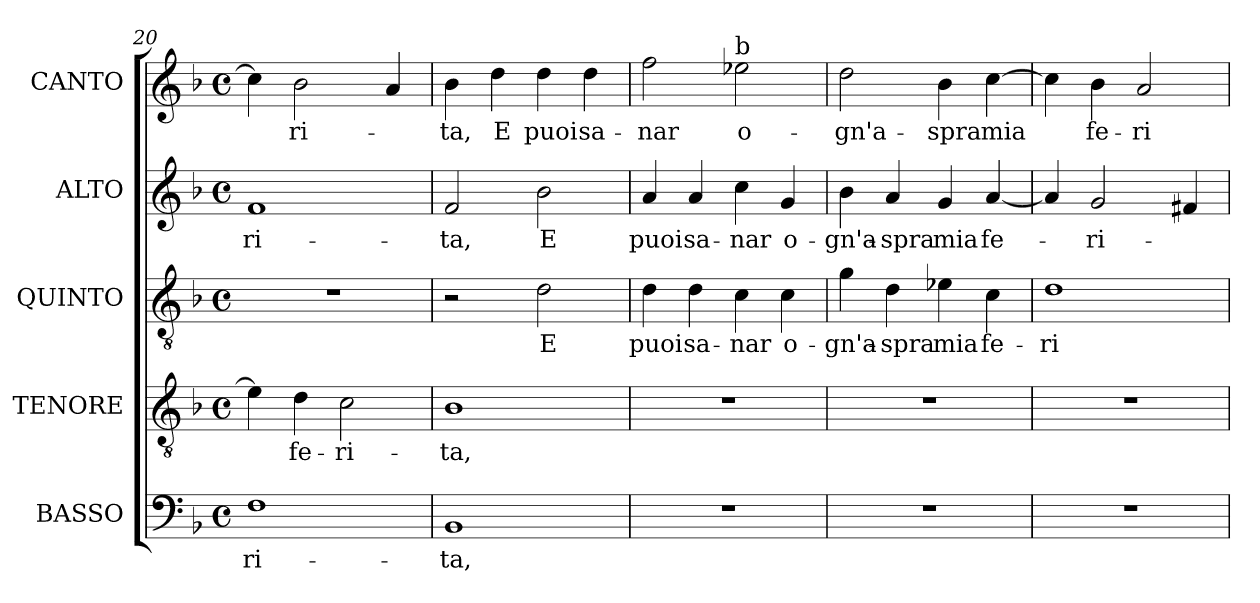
**kern	**text	**kern	**text	**kern	**text	**kern	**text	**kern	**text
*part5	*part5	*part4	*part4	*part3	*part3	*part2	*part2	*part1	*part1
*staff5	*staff5	*staff4	*staff4	*staff3	*staff3	*staff2	*staff2	*staff1	*staff1
*I"BASSO	*	*I"TENORE	*	*I"QUINTO	*	*I"ALTO	*	*I"CANTO	*
*I'B	*	*I'T	*	*	*	*	*	*	*
*clefF4	*	*clefGv2	*	*clefGv2	*	*clefG2	*	*clefG2	*
*	*	*ITrd7c12	*	*ITrd7c12	*	*	*	*	*
*k[b-]	*	*k[b-]	*	*k[b-]	*	*k[b-]	*	*k[b-]	*
*F:	*	*F:	*	*F:	*	*F:	*	*F:	*
*M4/4	*	*M4/4	*	*M4/4	*	*M4/4	*	*M4/4	*
*met(c)	*	*met(c)	*	*met(c)	*	*met(c)	*	*met(c)	*
=20	=20	=20	=20	=20	=20	=20	=20	=20	=20
!	!LO:LY:b:color=#000000	!	!	!	!	!	!	!	!
!	!	!	!	!	!	!	!LO:LY:b:color=#000000	!	!
1Fi	-ri-	4E-i\]	.	1r	.	1fi	-ri-	4cci\]	.
!	!	!	!LO:LY:b:color=#000000	!	!	!	!	!	!
!	!	!	!	!	!	!	!	!	!LO:LY:b:color=#000000
.	.	4Di\	fe-	.	.	.	.	2b-i\	-ri-
!	!	!	!LO:LY:b:color=#000000	!	!	!	!	!	!
.	.	2Ci\	-ri-	.	.	.	.	.	.
.	.	.	.	.	.	.	.	4ai/	.
=21	=21	=21	=21	=21	=21	=21	=21	=21	=21
!	!LO:LY:b:color=#000000	!	!	!	!	!	!	!	!
!	!	!	!LO:LY:b:color=#000000	!	!	!	!	!	!
!	!	!	!	!	!	!	!LO:LY:b:color=#000000	!	!
!	!	!	!	!	!	!	!	!	!LO:LY:b:color=#000000
1BB-i	-ta,	1BB-i	-ta,	2r	.	2fi/	-ta,	4b-i\	-ta,
!	!	!	!	!	!	!	!	!	!LO:LY:b:color=#000000
.	.	.	.	.	.	.	.	4ddi\	E
!	!	!	!	!	!LO:LY:b:color=#000000	!	!	!	!
!	!	!	!	!	!	!	!LO:LY:b:color=#000000	!	!
!	!	!	!	!	!	!	!	!	!LO:LY:b:color=#000000
.	.	.	.	2Di\	E	2b-i\	E	4ddi\	puoi
!	!	!	!	!	!	!	!	!	!LO:LY:b:color=#000000
.	.	.	.	.	.	.	.	4ddi\	sa-
=22	=22	=22	=22	=22	=22	=22	=22	=22	=22
!	!	!	!	!	!LO:LY:b:color=#000000	!	!	!	!
!	!	!	!	!	!	!	!LO:LY:b:color=#000000	!	!
!	!	!	!	!	!	!	!	!	!LO:LY:b:color=#000000
1r	.	1r	.	4Di\	puoi	4ai/	puoi	2ffi\	-nar
!	!	!	!	!	!LO:LY:b:color=#000000	!	!	!	!
!	!	!	!	!	!	!	!LO:LY:b:color=#000000	!	!
.	.	.	.	4Di\	sa-	4ai/	sa-	.	.
!	!	!	!	!	!LO:LY:b:color=#000000	!	!	!	!
!	!	!	!	!	!	!	!LO:LY:b:color=#000000	!	!
!	!	!	!	!	!	!	!	!LO:TX:a:t=b	!
!	!	!	!	!	!	!	!	!	!LO:LY:b:color=#000000
.	.	.	.	4Ci\	-nar	4cci\	-nar	2ee-i\	o-
!	!	!	!	!	!LO:LY:b:color=#000000	!	!	!	!
!	!	!	!	!	!	!	!LO:LY:b:color=#000000	!	!
.	.	.	.	4Ci\	o-	4gi/	o-	.	.
=23	=23	=23	=23	=23	=23	=23	=23	=23	=23
!	!	!	!	!	!LO:LY:b:color=#000000	!	!	!	!
!	!	!	!	!	!	!	!LO:LY:b:color=#000000	!	!
!	!	!	!	!	!	!	!	!	!LO:LY:b:color=#000000
1r	.	1r	.	4Gi\	-gn'a-	4b-i\	-gn'a-	2ddi\	-gn'a-
!	!	!	!	!	!LO:LY:b:color=#000000	!	!	!	!
!	!	!	!	!	!	!	!LO:LY:b:color=#000000	!	!
.	.	.	.	4Di\	-spra	4ai/	-spra	.	.
!	!	!	!	!	!LO:LY:b:color=#000000	!	!	!	!
!	!	!	!	!	!	!	!LO:LY:b:color=#000000	!	!
!	!	!	!	!	!	!	!	!	!LO:LY:b:color=#000000
.	.	.	.	4E-Xi\	mia	4gi/	mia	4b-i\	-spra
!	!	!	!	!	!LO:LY:b:color=#000000	!	!	!	!
!	!	!	!	!	!	!	!LO:LY:b:color=#000000	!	!
!	!	!	!	!	!	!	!	!	!LO:LY:b:color=#000000
.	.	.	.	4Ci\	fe-	[<4ai/	fe-	[>4cci\	mia
=24	=24	=24	=24	=24	=24	=24	=24	=24	=24
!	!	!	!	!	!LO:LY:b:color=#000000	!	!	!	!
1r	.	1r	.	1Di	-ri-	4ai/]	.	4cci\]	.
!	!	!	!	!	!	!	!LO:LY:b:color=#000000	!	!
!	!	!	!	!	!	!	!	!	!LO:LY:b:color=#000000
.	.	.	.	.	.	2gi/	-ri-	4b-i\	fe-
!	!	!	!	!	!	!	!	!	!LO:LY:b:color=#000000
.	.	.	.	.	.	.	.	2ai/	-ri-
.	.	.	.	.	.	4f#Xi/	.	.	.
=	=	=	=	=	=	=	=	=	=
*-	*-	*-	*-	*-	*-	*-	*-	*-	*-
